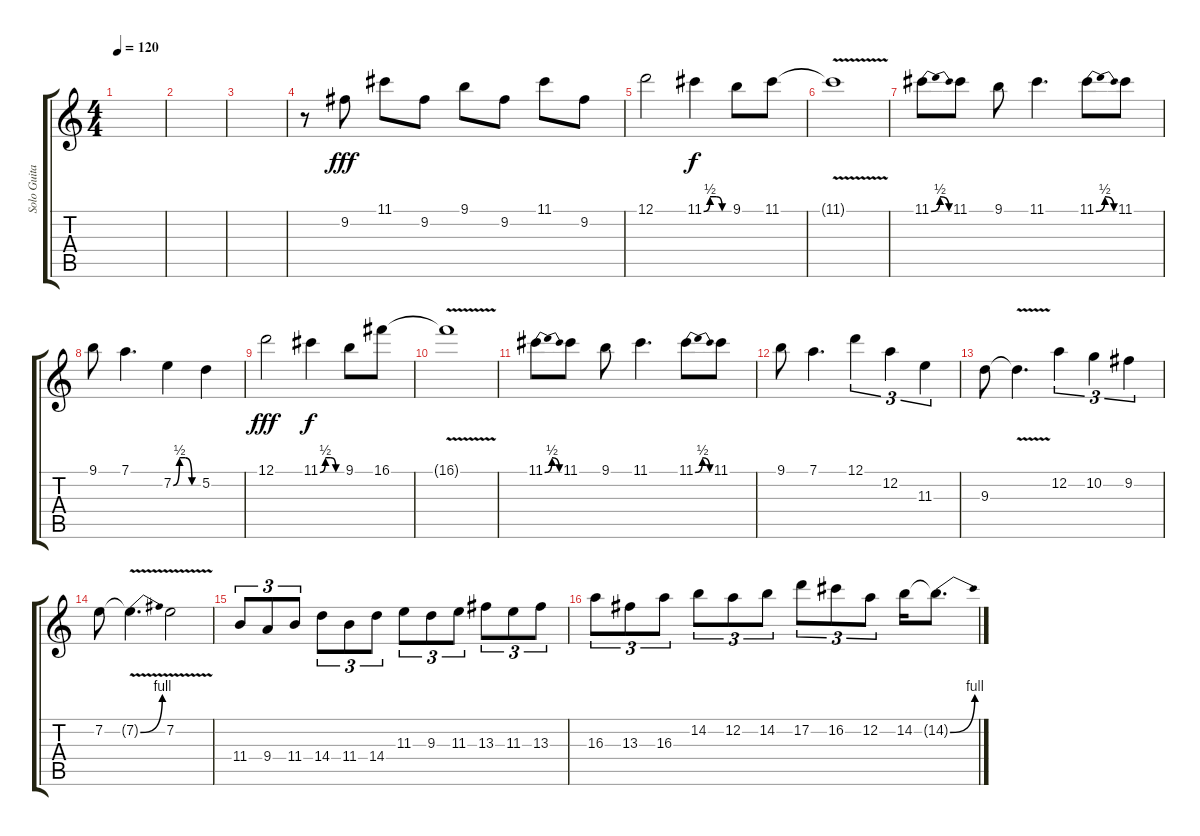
\track ("Solo Guitar" "Solo Guita") {instrument distortionguitar}
\staff {score tabs}
\tuning (D4 A3 F3 C3 G2 C2) {hide}
\ts (4 4)
\tempo 120
\clef g2
\ks c
|
|
|
r.8 9.2.8{dy fff} 11.1.8 9.2.8 9.1.8 9.2.8 11.1.8 9.2.8 |
12.1.2 11.1{be (custom 0 0 15 2 30 2 44 0 60 0)}.4{dy f} 9.1.8 11.1.8 |
11.1{v t}.1 |
11.1{be (bendrelease 0 0 15 2 45 2 60 0)}.8 11.1.8 9.1.8 11.1.4{d} 11.1{be (bendrelease 0 0 15 2 45 2 60 0)}.8 11.1.8 |
9.1.8 7.1.4{d} 7.2{be (custom 0 0 15 2 29 2 45 0 60 0)}.4 5.2.4 |
12.1.2{dy fff} 11.1{be (custom 0 0 15 2 30 2 44 0 60 0)}.4{dy f} 9.1.8 16.1.8 |
16.1{v t}.1 |
11.1{be (bendrelease 0 0 15 2 45 2 60 0)}.8 11.1.8 9.1.8 11.1.4{d} 11.1{be (bendrelease 0 0 15 2 45 2 60 0)}.8 11.1.8 |
9.1.8 7.1.4{d} 12.1.4{tu (3 2)} 12.2.4{tu (3 2)} 11.3.4{tu (3 2)} |
9.3.8 9.3{v t}.4{d} 12.2.4{tu (3 2)} 10.2.4{tu (3 2)} 9.2.4{tu (3 2)} |
7.2.8 7.2{be (bend 0 0 60 4) v t}.4{d} 7.2{v}.2 |
11.4.8{tu (3 2)} 9.4.8{tu (3 2)} 11.4.8{tu (3 2)} 14.4.8{tu (3 2)} 11.4.8{tu (3 2)} 14.4.8{tu (3 2)} 11.3.8{tu (3 2)} 9.3.8{tu (3 2)} 11.3.8{tu (3 2)} 13.3.8{tu (3 2)} 11.3.8{tu (3 2)} 13.3.8{tu (3 2)} |
16.3.8{tu (3 2)} 13.3.8{tu (3 2)} 16.3.8{tu (3 2)} 14.2.8{tu (3 2)} 12.2.8{tu (3 2)} 14.2.8{tu (3 2)} 17.2.8{tu (3 2)} 16.2.8{tu (3 2)} 12.2.8{tu (3 2)} 14.2.16 14.2{be (bend 0 0 60 4) t}.8{d}
